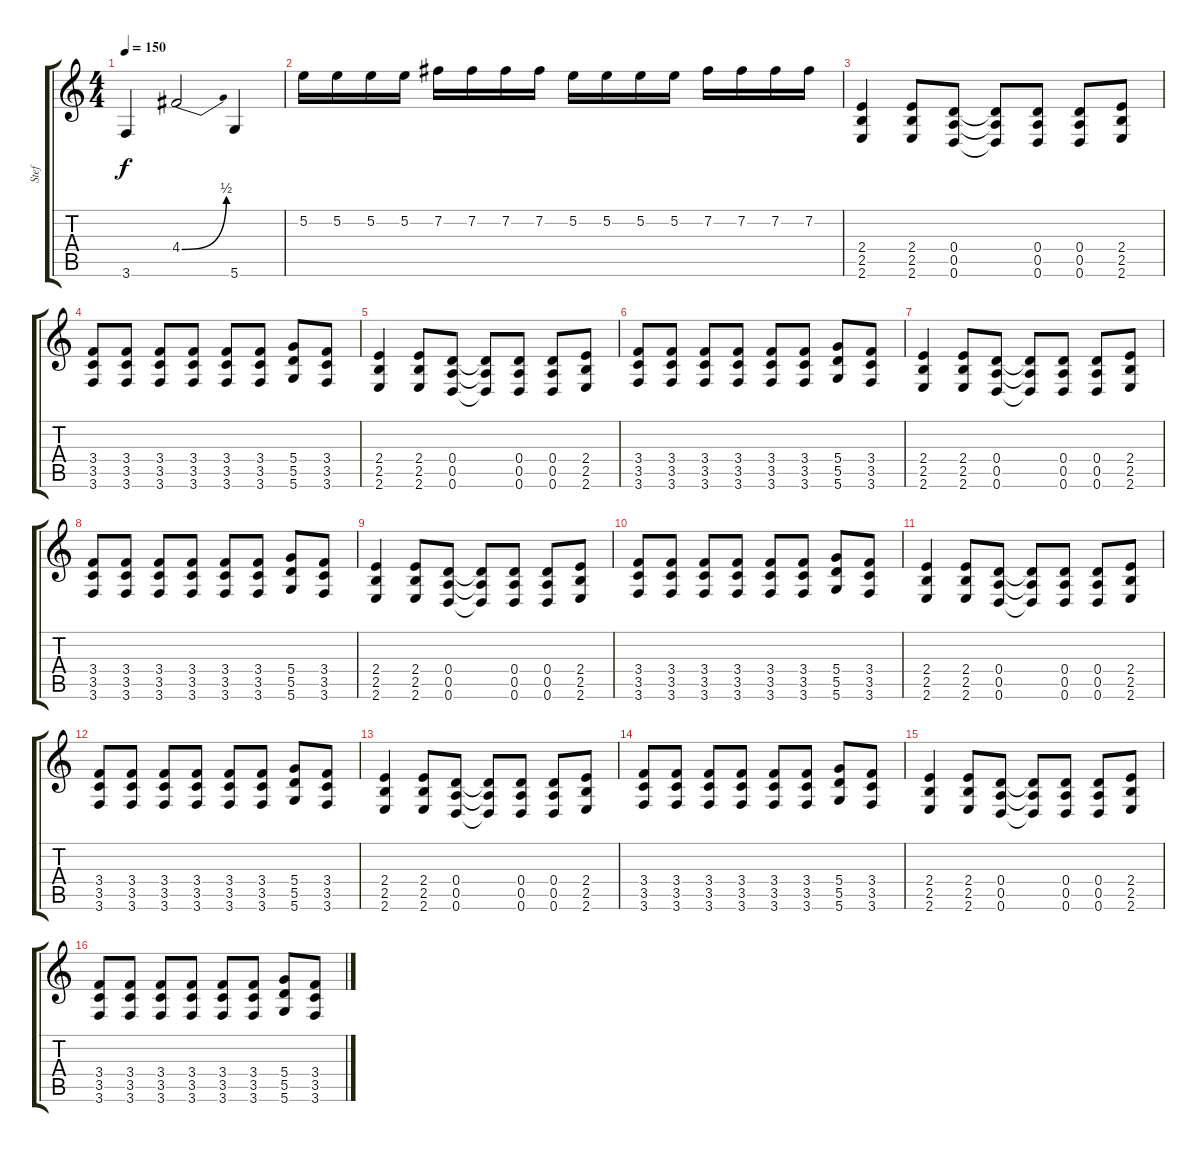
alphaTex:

\track ("Stef" "Stef") {instrument distortionguitar}
\staff {score tabs}
\tuning (E4 B3 G3 D3 A2 D2) {hide}
\ts (4 4)
\tempo 150
\clef g2
\ks c
3.6.4{dy f} 4.4{be (bend 0 0 60 2)}.2 5.6.4 |
5.2.16 5.2.16 5.2.16 5.2.16 7.2.16 7.2.16 7.2.16 7.2.16 5.2.16 5.2.16 5.2.16 5.2.16 7.2.16 7.2.16 7.2.16 7.2.16 |
(2.4 2.5 2.6).4 (2.4 2.5 2.6).8 (0.4 0.5 0.6).8 (0.4{t} 0.5{t} 0.6{t}).8 (0.4 0.5 0.6).8 (0.4 0.5 0.6).8 (2.4 2.5 2.6).8 |
(3.4 3.5 3.6).8 (3.4 3.5 3.6).8 (3.4 3.5 3.6).8 (3.4 3.5 3.6).8 (3.4 3.5 3.6).8 (3.4 3.5 3.6).8 (5.4 5.5 5.6).8 (3.4 3.5 3.6).8 |
(2.4 2.5 2.6).4 (2.4 2.5 2.6).8 (0.4 0.5 0.6).8 (0.4{t} 0.5{t} 0.6{t}).8 (0.4 0.5 0.6).8 (0.4 0.5 0.6).8 (2.4 2.5 2.6).8 |
(3.4 3.5 3.6).8 (3.4 3.5 3.6).8 (3.4 3.5 3.6).8 (3.4 3.5 3.6).8 (3.4 3.5 3.6).8 (3.4 3.5 3.6).8 (5.4 5.5 5.6).8 (3.4 3.5 3.6).8 |
(2.4 2.5 2.6).4 (2.4 2.5 2.6).8 (0.4 0.5 0.6).8 (0.4{t} 0.5{t} 0.6{t}).8 (0.4 0.5 0.6).8 (0.4 0.5 0.6).8 (2.4 2.5 2.6).8 |
(3.4 3.5 3.6).8 (3.4 3.5 3.6).8 (3.4 3.5 3.6).8 (3.4 3.5 3.6).8 (3.4 3.5 3.6).8 (3.4 3.5 3.6).8 (5.4 5.5 5.6).8 (3.4 3.5 3.6).8 |
(2.4 2.5 2.6).4 (2.4 2.5 2.6).8 (0.4 0.5 0.6).8 (0.4{t} 0.5{t} 0.6{t}).8 (0.4 0.5 0.6).8 (0.4 0.5 0.6).8 (2.4 2.5 2.6).8 |
(3.4 3.5 3.6).8 (3.4 3.5 3.6).8 (3.4 3.5 3.6).8 (3.4 3.5 3.6).8 (3.4 3.5 3.6).8 (3.4 3.5 3.6).8 (5.4 5.5 5.6).8 (3.4 3.5 3.6).8 |
(2.4 2.5 2.6).4 (2.4 2.5 2.6).8 (0.4 0.5 0.6).8 (0.4{t} 0.5{t} 0.6{t}).8 (0.4 0.5 0.6).8 (0.4 0.5 0.6).8 (2.4 2.5 2.6).8 |
(3.4 3.5 3.6).8 (3.4 3.5 3.6).8 (3.4 3.5 3.6).8 (3.4 3.5 3.6).8 (3.4 3.5 3.6).8 (3.4 3.5 3.6).8 (5.4 5.5 5.6).8 (3.4 3.5 3.6).8 |
(2.4 2.5 2.6).4 (2.4 2.5 2.6).8 (0.4 0.5 0.6).8 (0.4{t} 0.5{t} 0.6{t}).8 (0.4 0.5 0.6).8 (0.4 0.5 0.6).8 (2.4 2.5 2.6).8 |
(3.4 3.5 3.6).8 (3.4 3.5 3.6).8 (3.4 3.5 3.6).8 (3.4 3.5 3.6).8 (3.4 3.5 3.6).8 (3.4 3.5 3.6).8 (5.4 5.5 5.6).8 (3.4 3.5 3.6).8 |
(2.4 2.5 2.6).4 (2.4 2.5 2.6).8 (0.4 0.5 0.6).8 (0.4{t} 0.5{t} 0.6{t}).8 (0.4 0.5 0.6).8 (0.4 0.5 0.6).8 (2.4 2.5 2.6).8 |
(3.4 3.5 3.6).8 (3.4 3.5 3.6).8 (3.4 3.5 3.6).8 (3.4 3.5 3.6).8 (3.4 3.5 3.6).8 (3.4 3.5 3.6).8 (5.4 5.5 5.6).8 (3.4 3.5 3.6).8
